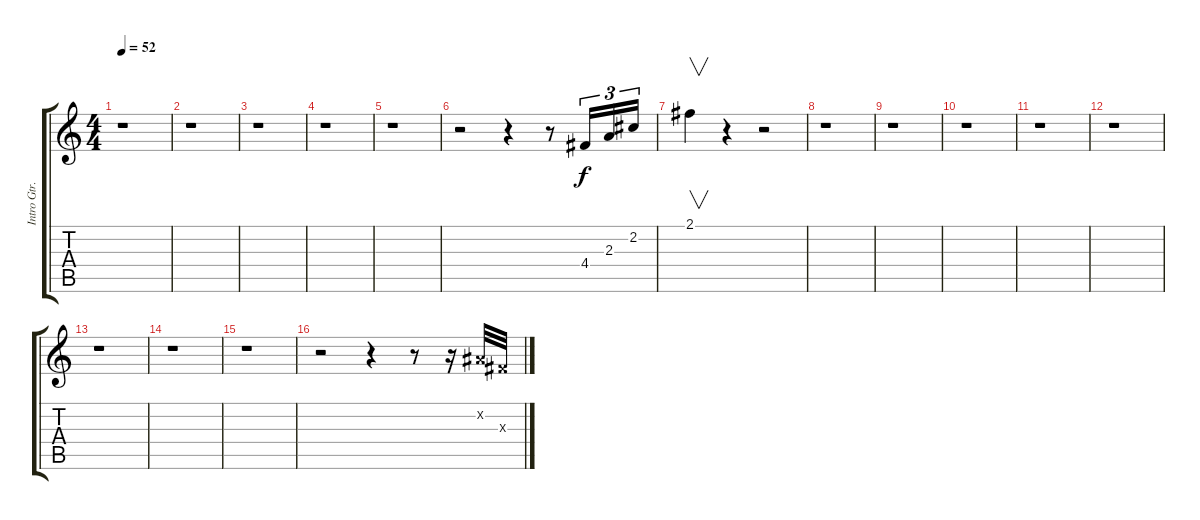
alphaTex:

\track ("Intro Gtr." "Intro Gtr.") {instrument distortionguitar}
\staff {score tabs}
\tuning (E4 B3 G3 D3 A2 E2) {hide}
\ts (4 4)
\tempo 52
\clef g2
\ks c
r.1{dy f} |
r.1 |
r.1 |
r.1 |
r.1 |
r.2 r.4 r.8 4.4.16{tu (3 2)} 2.3.16{tu (3 2)} 2.2.16{tu (3 2)} |
2.1.4{v} r.4 r.2 |
r.1 |
r.1 |
r.1 |
r.1 |
r.1 |
r.1 |
r.1 |
r.1 |
r.2 r.4 r.8 r.16 -1.2{x}.32 -1.3{x}.32
